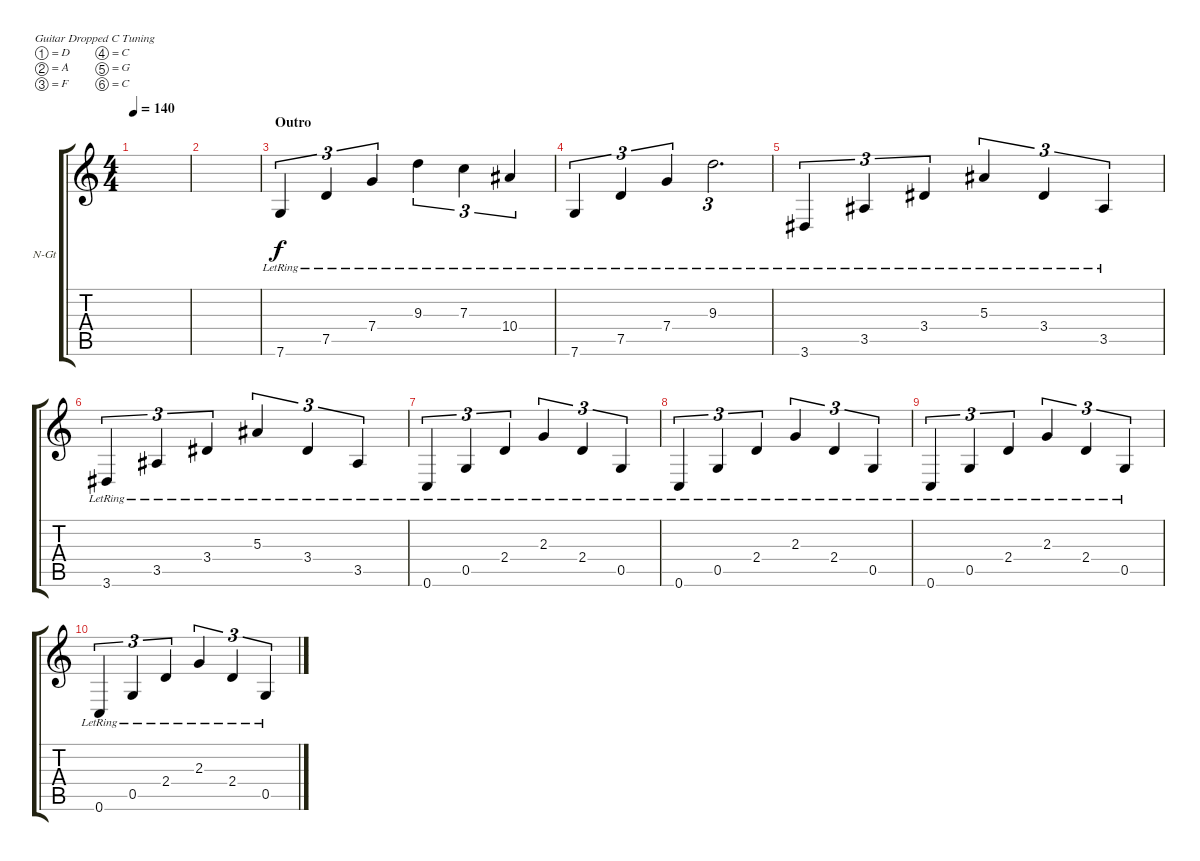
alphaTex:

\bracketExtendMode groupsimilarinstruments
\firstSystemTrackNameOrientation horizontal
\otherSystemsTrackNameOrientation horizontal
\track ("Clean 2" "N-Gt") {instrument acousticguitarnylon}
\staff {score tabs}
\tuning (D4 A3 F3 C3 G2 C2)
\ts (4 4)
\tempo 140
\clef g2
\scale
0.333333
\ks c
|
\scale
0.333333 |
\section ("" "Outro")
\scale
0.333333 7.6{lr}.4{tu (3 2)} 7.5{lr}.4{tu (3 2)} 7.4{lr}.4{tu (3 2)} 9.3{lr}.4{tu (3 2)} 7.3{lr}.4{tu (3 2)} 10.4{lr}.4{tu (3 2)} |
\scale
0.333333 7.6{lr}.4{tu (3 2)} 7.5{lr}.4{tu (3 2)} 7.4{lr}.4{tu (3 2)} 9.3{lr}.2{d tu (3 2)} |
\scale
0.333333 3.6{lr}.4{tu (3 2)} 3.5{lr}.4{tu (3 2)} 3.4{lr}.4{tu (3 2)} 5.3{lr}.4{tu (3 2)} 3.4{lr}.4{tu (3 2)} 3.5{lr}.4{tu (3 2)} |
\scale
0.333333 3.6{lr}.4{tu (3 2)} 3.5{lr}.4{tu (3 2)} 3.4{lr}.4{tu (3 2)} 5.3{lr}.4{tu (3 2)} 3.4{lr}.4{tu (3 2)} 3.5{lr}.4{tu (3 2)} |
\scale
0.333333 0.6{lr}.4{tu (3 2)} 0.5{lr}.4{tu (3 2)} 2.4{lr}.4{tu (3 2)} 2.3{lr}.4{tu (3 2)} 2.4{lr}.4{tu (3 2)} 0.5{lr}.4{tu (3 2)} |
\scale
0.333333 0.6{lr}.4{tu (3 2)} 0.5{lr}.4{tu (3 2)} 2.4{lr}.4{tu (3 2)} 2.3{lr}.4{tu (3 2)} 2.4{lr}.4{tu (3 2)} 0.5{lr}.4{tu (3 2)} |
0.6{lr}.4{tu (3 2)} 0.5{lr}.4{tu (3 2)} 2.4{lr}.4{tu (3 2)} 2.3{lr}.4{tu (3 2)} 2.4{lr}.4{tu (3 2)} 0.5{lr}.4{tu (3 2)} |
0.6{lr}.4{tu (3 2)} 0.5{lr}.4{tu (3 2)} 2.4{lr}.4{tu (3 2)} 2.3{lr}.4{tu (3 2)} 2.4{lr}.4{tu (3 2)} 0.5{lr}.4{tu (3 2)}
